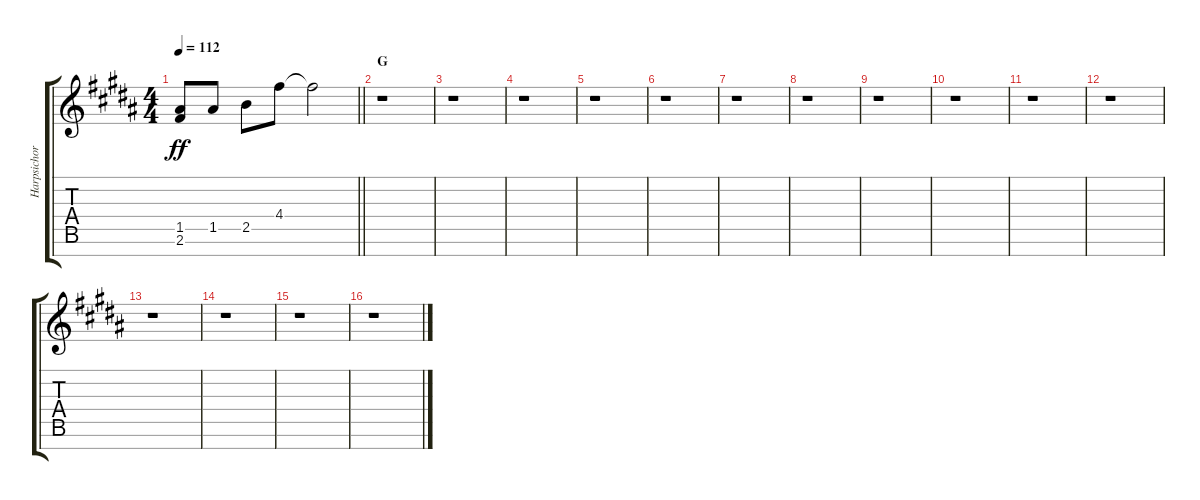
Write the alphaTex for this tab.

\track ("Harpsichord" "Harpsichor") {instrument harpsichord}
\staff {score tabs}
\tuning (E5 B4 G4 D4 A3 E3 B2) {hide}
\ts (4 4)
\tempo 112
\clef g2
\barLineRight lightlight
\ks b
(1.5 2.6).8{ot 8vb dy ff} 1.5.8{ot 8vb} 2.5.8{ot 8vb} 4.4.8{ot 8vb} 4.4{t}.2{ot 8vb} |
\section ("" "G")
r.1 |
r.1 |
r.1 |
r.1 |
r.1 |
r.1 |
r.1 |
r.1 |
r.1 |
r.1 |
r.1 |
r.1 |
r.1 |
r.1 |
r.1
